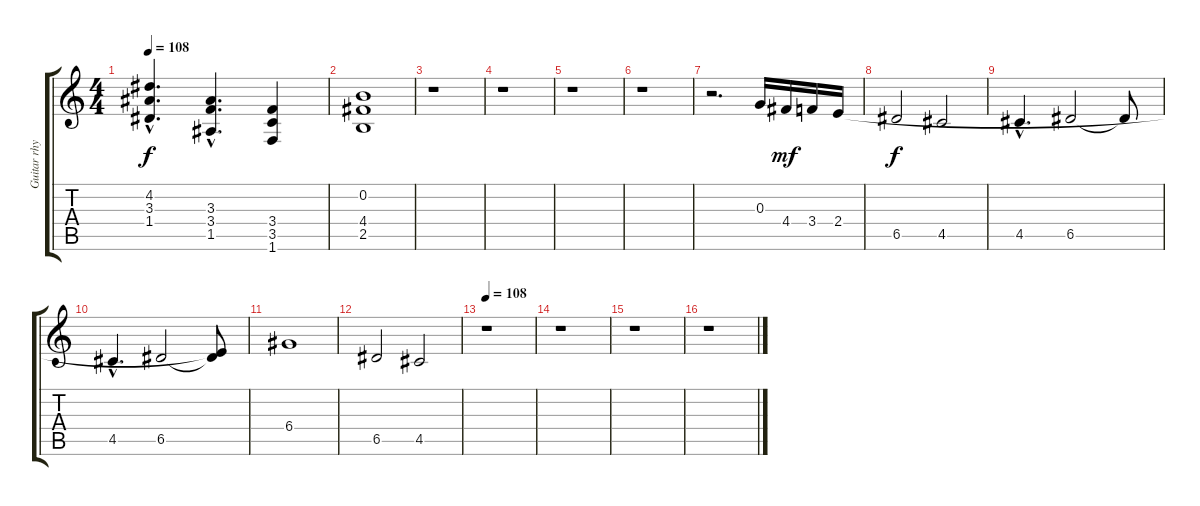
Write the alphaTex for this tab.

\track ("Guitar rhythm" "Guitar rhy") {instrument distortionguitar}
\staff {score tabs}
\tuning (E4 B3 G3 D3 A2 E2) {hide}
\ts (4 4)
\tempo 108
\clef g2
\ks c
(4.2{hac} 3.3{hac} 1.4{hac}).4{d dy f} (3.3{hac} 3.4{hac} 1.5{hac}).4{d} (3.4 3.5 1.6).4 |
(0.2 4.4 2.5).1 |
r.1 |
r.1 |
r.1 |
r.1 |
r.2{d} 0.3.16 4.4.16{dy mf} 3.4.16 2.4.16 |
6.5.2{dy f} 4.5.2 |
4.5{hac}.4{d} 6.5.2 6.5{t}.8 |
4.5{hac}.4{d} 6.5.2 (2.4{t} 6.5{t}).8 |
6.4.1 |
6.5.2 4.5.2 |
\tempo 108
r.1 |
r.1 |
r.1 |
r.1
